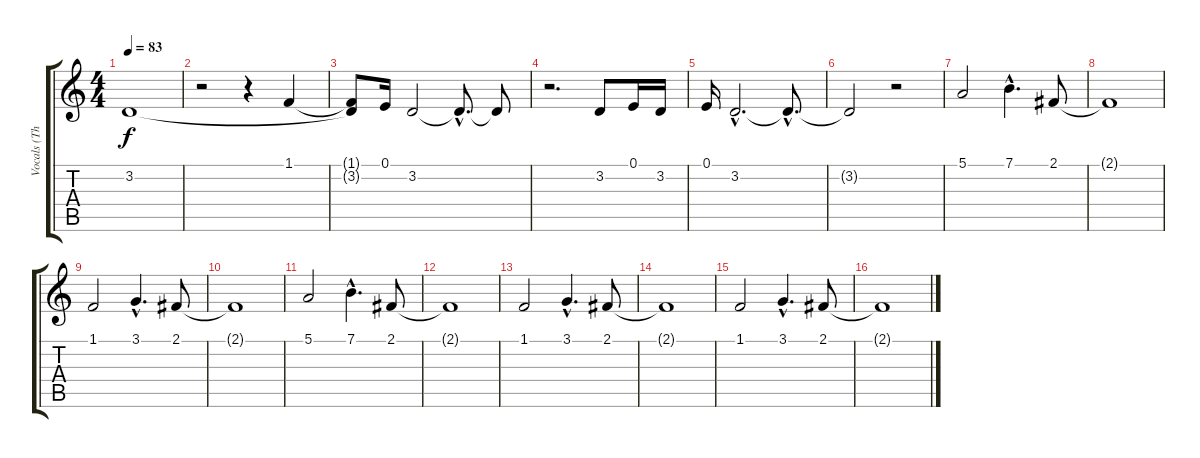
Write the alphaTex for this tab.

\track ("Vocals (Thom)" "Vocals (Th") {instrument brightacousticpiano}
\staff {score tabs}
\tuning (E4 B3 G3 D3 A2 E2) {hide}
\ts (4 4)
\tempo 83
\clef g2
\ks c
3.2.1{dy f} |
r.2 r.4 1.1.4 |
(1.1{t} 3.2{t}).8 0.1.16 3.2.2 3.2{hac t}.8{d} 3.2{t}.8 |
r.2{d} 3.2.8 0.1.16 3.2.16 |
0.1.16 3.2{hac}.2{d} 3.2{hac t}.8{d} |
3.2{t}.2 r.2 |
5.1.2 7.1{hac}.4{d} 2.1.8 |
2.1{t}.1 |
1.1.2 3.1{hac}.4{d} 2.1.8 |
2.1{t}.1 |
5.1.2 7.1{hac}.4{d} 2.1.8 |
2.1{t}.1 |
1.1.2 3.1{hac}.4{d} 2.1.8 |
2.1{t}.1 |
1.1.2 3.1{hac}.4{d} 2.1.8 |
2.1{t}.1
